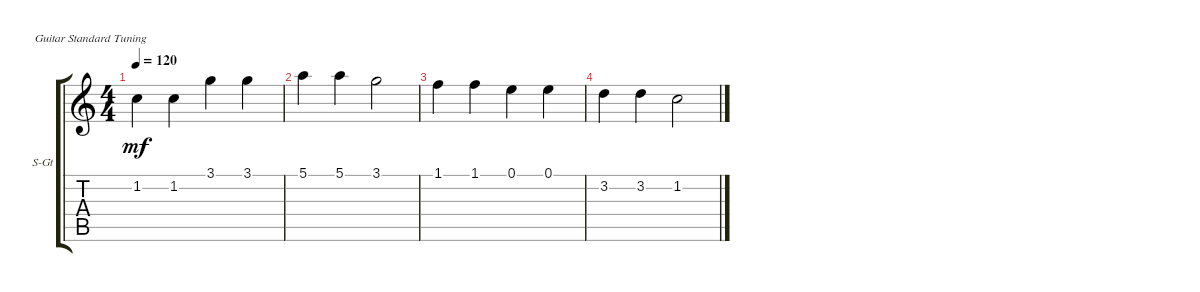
\defaultSystemsLayout 4
\bracketExtendMode groupsimilarinstruments
\firstSystemTrackNameOrientation horizontal
\otherSystemsTrackNameOrientation horizontal
\track ("Steel Guitar" "S-Gt") {instrument acousticguitarsteel}
\staff {score tabs}
\tuning (E4 B3 G3 D3 A2 E2)
\ts (4 4)
\tempo 120
\clef g2
\ks c
1.2.4{dy mf instrument acousticguitarsteel} 1.2.4 3.1.4 3.1.4 |
5.1.4 5.1.4 3.1.2 |
1.1.4 1.1.4 0.1.4 0.1.4 |
3.2.4 3.2.4 1.2.2
